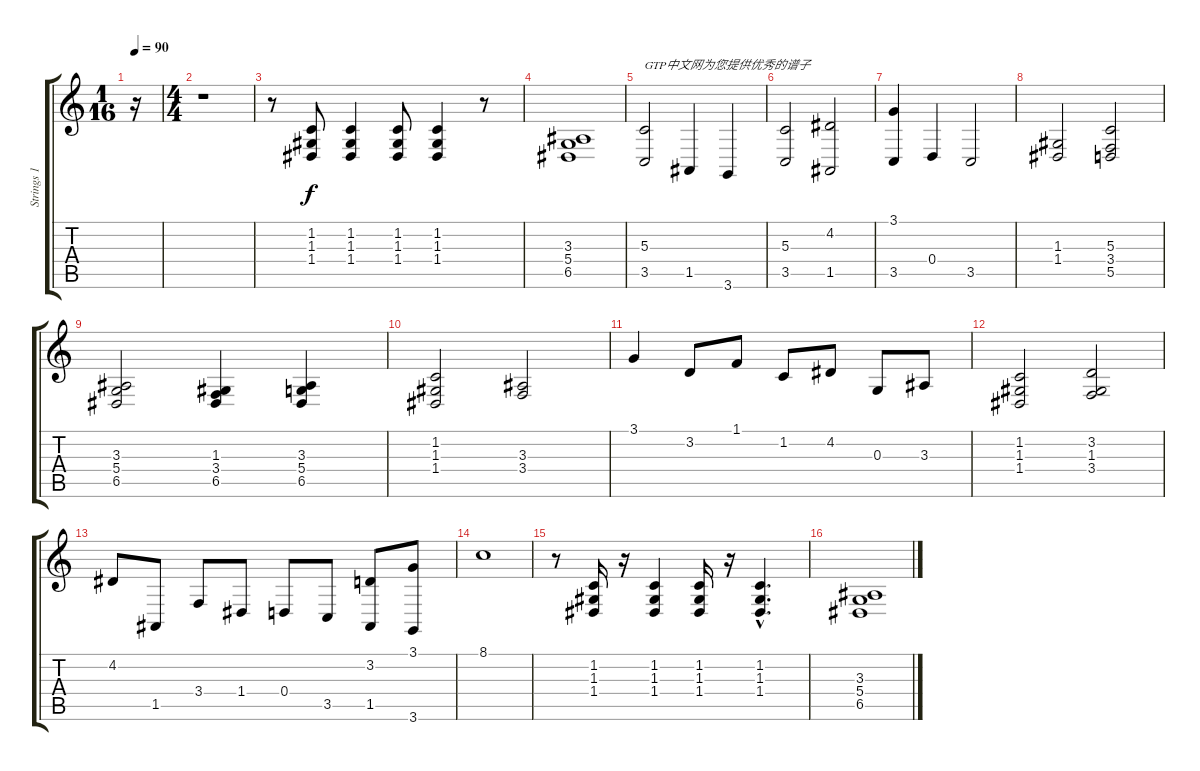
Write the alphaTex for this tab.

\track ("Strings 1" "Strings 1") {instrument stringensemble1}
\staff {score tabs}
\tuning (E4 B3 G3 D3 A2 E2) {hide}
\ts (1 16)
\tempo 90
\clef g2
\ks c
r.16{dy f instrument stringensemble1} |
\ts (4 4)
r.1 |
r.8 (1.2 1.3 1.4).8 (1.2 1.3 1.4).4 (1.2 1.3 1.4).8 (1.2 1.3 1.4).4 r.8 |
(3.3 5.4 6.5).1 |
(5.3 3.5).2{txt "GTP中文网为您提供优秀的谱子"} 1.5.4 3.6.4 |
(5.3 3.5).2 (4.2 1.5).2 |
(3.1 3.5).4 0.4.4 3.5.2 |
(1.3 1.4).2 (5.3 3.4 5.5).2 |
(3.3 5.4 6.5).2 (1.3 3.4 6.5).4 (3.3 5.4 6.5).4 |
(1.2 1.3 1.4).2 (3.3 3.4).2 |
3.1.4 3.2.8 1.1.8 1.2.8 4.2.8 0.3.8 3.3.8 |
(1.2 1.3 1.4).2 (3.2 1.3 3.4).2 |
4.2.8 1.5.8 3.4.8 1.4.8 0.4.8 3.5.8 (3.2 1.5).8 (3.1 3.6).8 |
8.1.1 |
r.8 (1.2 1.3 1.4).16 r.16 (1.2 1.3 1.4).4 (1.2 1.3 1.4).16 r.16 (1.2{hac} 1.3{hac} 1.4{hac}).4{d} |
(3.3 5.4 6.5).1
